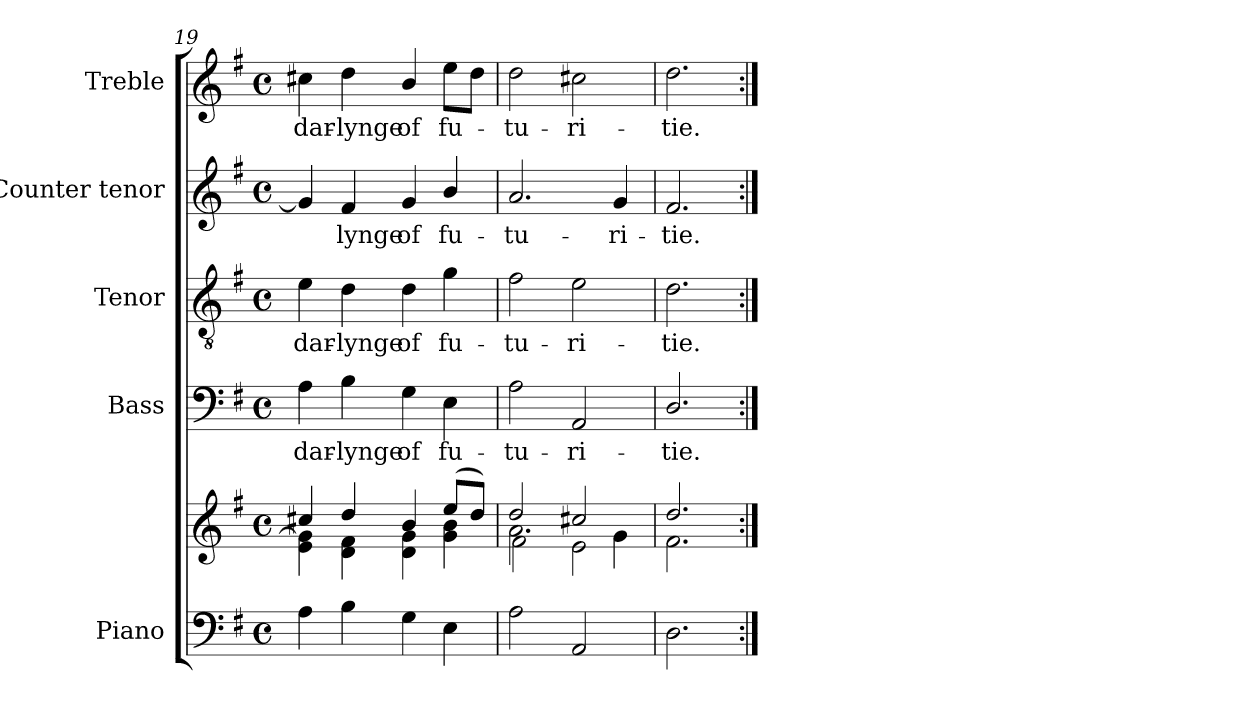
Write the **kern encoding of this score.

**kern	**kern	**kern	**text	**kern	**text	**kern	**text	**kern	**text
*part5	*part5	*part4	*part4	*part3	*part3	*part2	*part2	*part1	*part1
*staff6	*staff5	*staff4	*staff4	*staff3	*staff3	*staff2	*staff2	*staff1	*staff1
*I"Piano	*	*I"Bass	*	*I"Tenor	*	*I"Counter tenor	*	*I"Treble	*
*I'Pno.	*	*I'B.	*	*I'T.	*	*	*	*	*
*clefF4	*clefG2	*clefF4	*	*clefGv2	*	*clefG2	*	*clefG2	*
*	*	*	*	*ITrd7c12	*	*	*	*	*
*k[f#]	*k[f#]	*k[f#]	*	*k[f#]	*	*k[f#]	*	*k[f#]	*
*G:	*G:	*G:	*	*G:	*	*G:	*	*G:	*
*M4/4	*M4/4	*M4/4	*	*M4/4	*	*M4/4	*	*M4/4	*
*met(c)	*met(c)	*met(c)	*	*met(c)	*	*met(c)	*	*met(c)	*
=19	=19	=19	=19	=19	=19	=19	=19	=19	=19
*	*^	*	*	*	*	*	*	*	*
!	!	!	!	!LO:LY:b:color=#000000	!	!	!	!	!	!
!	!	!	!	!	!	!LO:LY:b:color=#000000	!	!	!	!
!	!	!	!	!	!	!	!	!	!	!LO:LY:b:color=#000000
4Ai\	4cc#Xi/	4ei\ 4gi]	4Ai\	dar-	4Ei\	dar-	4gi/]	.	4cc#Xi\	dar-
!	!	!	!	!LO:LY:b:color=#000000	!	!	!	!	!	!
!	!	!	!	!	!	!LO:LY:b:color=#000000	!	!	!	!
!	!	!	!	!	!	!	!	!LO:LY:b:color=#000000	!	!
!	!	!	!	!	!	!	!	!	!	!LO:LY:b:color=#000000
4Bi\	4ddi/	4di\ 4f#i	4Bi\	-lynge	4Di\	-lynge	4f#i/	-lynge	4ddi\	-lynge
!	!	!	!	!LO:LY:b:color=#000000	!	!	!	!	!	!
!	!	!	!	!	!	!LO:LY:b:color=#000000	!	!	!	!
!	!	!	!	!	!	!	!	!LO:LY:b:color=#000000	!	!
!	!	!	!	!	!	!	!	!	!	!LO:LY:b:color=#000000
4Gi\	4bi/	4di\ 4gi	4Gi\	of	4Di\	of	4gi/	of	4bi/	of
!	!	!	!	!LO:LY:b:color=#000000	!	!	!	!	!	!
!	!	!	!	!	!	!LO:LY:b:color=#000000	!	!	!	!
!	!	!	!	!	!	!	!	!LO:LY:b:color=#000000	!	!
!	!	!	!	!	!	!	!	!	!	!LO:LY:b:color=#000000
4Ei\	(8eei/L	4gi\ 4bi	4Ei\	fu-	4Gi\	fu-	4bi/	fu-	8eei\L	fu-
.	8ddi/J)	.	.	.	.	.	.	.	8ddi\J	.
=20	=20	=20	=20	=20	=20	=20	=20	=20	=20	=20
*	*	*^	*	*	*	*	*	*	*	*
!	!	!	!	!	!LO:LY:b:color=#000000	!	!	!	!	!	!
!	!	!	!	!	!	!	!LO:LY:b:color=#000000	!	!	!	!
!	!	!	!	!	!	!	!	!	!LO:LY:b:color=#000000	!	!
!	!	!	!	!	!	!	!	!	!	!	!LO:LY:b:color=#000000
2Ai\	2ddi/	2.ai\	2f#i\	2Ai\	-tu-	2F#i\	-tu-	2.ai/	-tu-	2ddi\	-tu-
!	!	!	!	!	!LO:LY:b:color=#000000	!	!	!	!	!	!
!	!	!	!	!	!	!	!LO:LY:b:color=#000000	!	!	!	!
!	!	!	!	!	!	!	!	!	!	!	!LO:LY:b:color=#000000
2AAi/	2cc#Xi/	.	2ei\	2AAi/	-ri-	2Ei\	-ri-	.	.	2cc#Xi\	-ri-
!	!	!	!	!	!	!	!	!	!LO:LY:b:color=#000000	!	!
.	.	4gi\	.	.	.	.	.	4gi/	-ri-	.	.
*	*	*v	*v	*	*	*	*	*	*	*	*
=21	=21	=21	=21	=21	=21	=21	=21	=21	=21	=21
!	!	!	!	!LO:LY:b:color=#000000	!	!	!	!	!	!
!	!	!	!	!	!	!LO:LY:b:color=#000000	!	!	!	!
!	!	!	!	!	!	!	!	!LO:LY:b:color=#000000	!	!
!	!	!	!	!	!	!	!	!	!	!LO:LY:b:color=#000000
2.Di\	2.ddi/	2.f#i\	2.Di/	-tie.	2.Di\	-tie.	2.f#i/	-tie.	2.ddi\	-tie.
*	*v	*v	*	*	*	*	*	*	*	*
=:|!	=:|!	=:|!	=:|!	=:|!	=:|!	=:|!	=:|!	=:|!	=:|!
*-	*-	*-	*-	*-	*-	*-	*-	*-	*-
